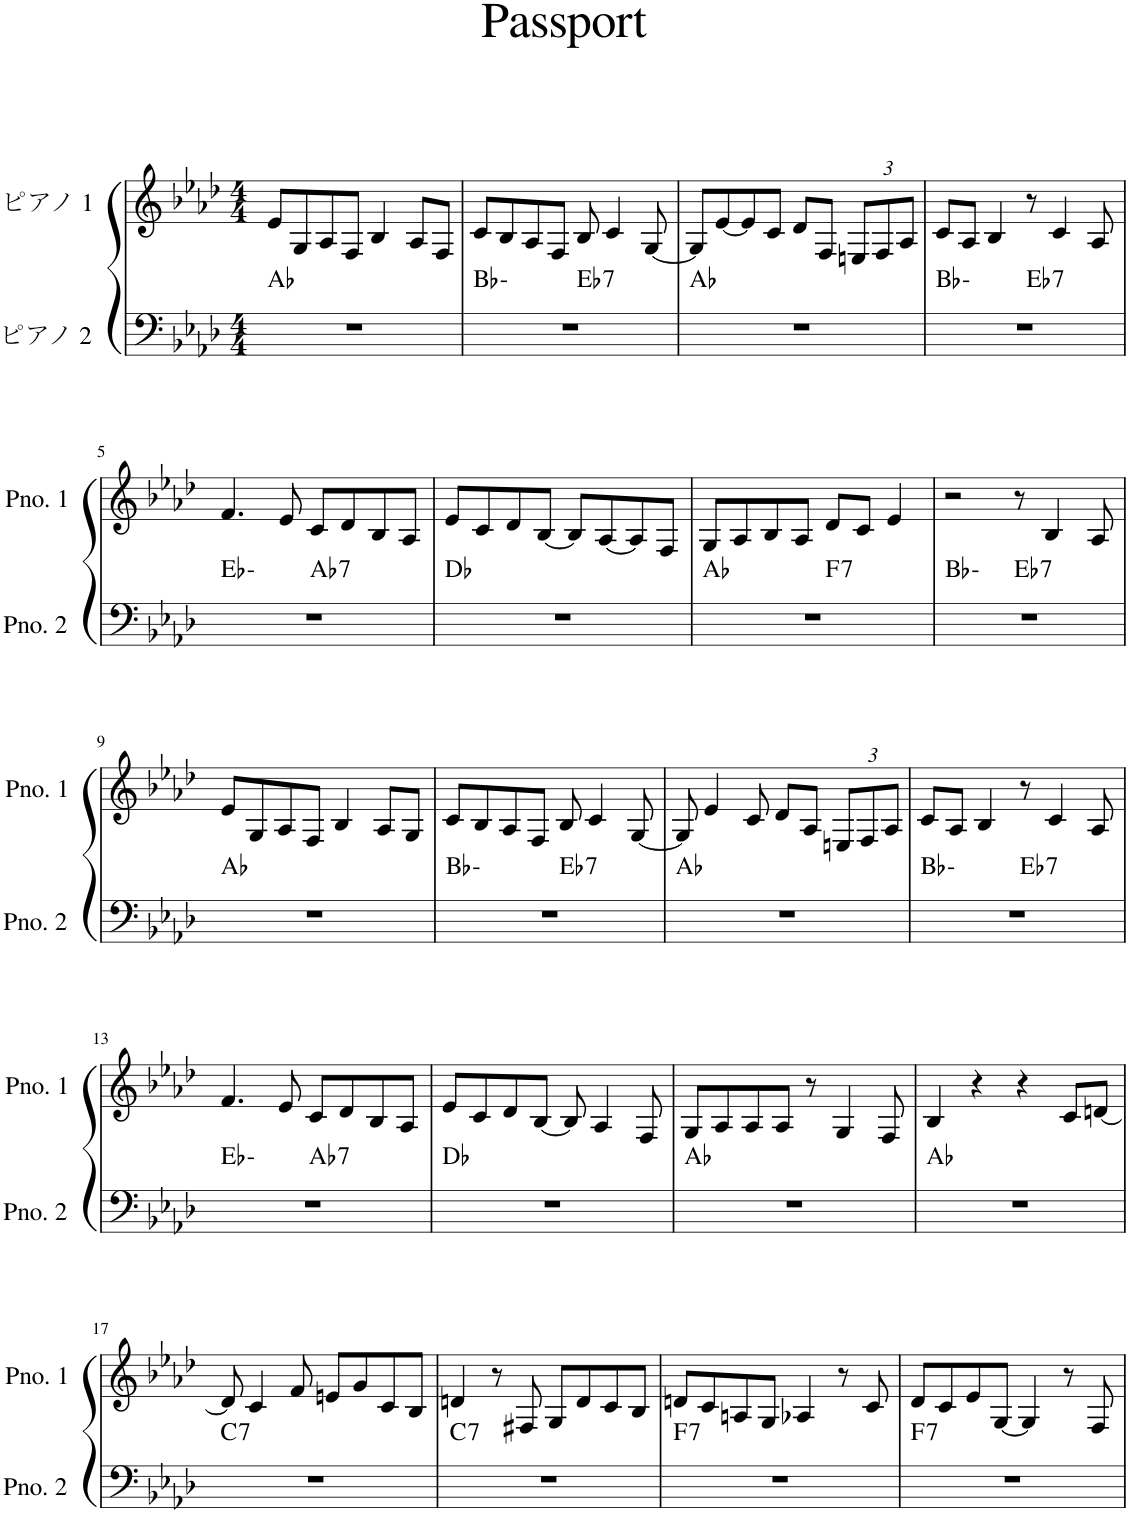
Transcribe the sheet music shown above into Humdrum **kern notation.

**kern	**harte	**kern
*part2	*part2	*part1
*staff2	*	*staff1
*I"ピアノ 2	*	*I"ピアノ 1
*clefF4	*	*clefG2
*k[b-e-a-d-]	*	*k[b-e-a-d-]
*M4/4	*	*M4/4
=1	=1	=1
1r	Ab:maj	8e-/L
.	.	8G/
.	.	8A-/
.	.	8F/J
.	.	4B-/
.	.	8A-/L
.	.	8F/J
=2	=2	=2
*^	*	*
1r	2ryy	Bb:min	8c/L
.	.	.	8B-/
.	.	.	8A-/
.	.	.	8F/J
!	!	!LO:H:kt=7	!
.	2ryy	Eb:7	8B-/
.	.	.	4c/
.	.	.	[8G/
*v	*v	*	*
=3	=3	=3
1r	Ab:maj	8G/L]
.	.	[8e-/
.	.	8e-/]
.	.	8c/J
.	.	8d-/L
.	.	8F/J
*	*	*Xbrackettup
.	.	12En/L
.	.	12F/
.	.	12A-/J
=4	=4	=4
*^	*	*
1r	2ryy	Bb:min	8c/L
.	.	.	8A-/J
.	.	.	4B-/
!	!	!LO:H:kt=7	!
.	2ryy	Eb:7	8r
.	.	.	4c/
.	.	.	8A-/
!!LO:LB:g=z
=5	=5	=5	=5
1r	2ryy	Eb:min	4.f/
.	.	.	8e-/
!	!	!LO:H:kt=7	!
.	2ryy	Ab:7	8c/L
.	.	.	8d-/
.	.	.	8B-/
.	.	.	8A-/J
*v	*v	*	*
=6	=6	=6
1r	Db:maj	8e-/L
.	.	8c/
.	.	8d-/
.	.	[8B-/J
.	.	8B-/L]
.	.	[8A-/
.	.	8A-/]
.	.	8F/J
=7	=7	=7
*^	*	*
1r	2ryy	Ab:maj	8G/L
.	.	.	8A-/
.	.	.	8B-/
.	.	.	8A-/J
!	!	!LO:H:kt=7	!
.	2ryy	F:7	8d-/L
.	.	.	8c/J
.	.	.	4e-/
=8	=8	=8	=8
1r	2ryy	Bb:min	2r
!	!	!LO:H:kt=7	!
.	2ryy	Eb:7	8r
.	.	.	4B-/
.	.	.	8A-/
*v	*v	*	*
!!LO:LB:g=z
=9	=9	=9
1r	Ab:maj	8e-/L
.	.	8G/
.	.	8A-/
.	.	8F/J
.	.	4B-/
.	.	8A-/L
.	.	8G/J
=10	=10	=10
*^	*	*
1r	2ryy	Bb:min	8c/L
.	.	.	8B-/
.	.	.	8A-/
.	.	.	8F/J
!	!	!LO:H:kt=7	!
.	2ryy	Eb:7	8B-/
.	.	.	4c/
.	.	.	[8G/
*v	*v	*	*
=11	=11	=11
1r	Ab:maj	8G/]
.	.	4e-/
.	.	8c/
.	.	8d-/L
.	.	8A-/J
.	.	12En/L
.	.	12F/
.	.	12A-/J
=12	=12	=12
*^	*	*
1r	2ryy	Bb:min	8c/L
.	.	.	8A-/J
.	.	.	4B-/
!	!	!LO:H:kt=7	!
.	2ryy	Eb:7	8r
.	.	.	4c/
.	.	.	8A-/
!!LO:LB:g=z
=13	=13	=13	=13
1r	2ryy	Eb:min	4.f/
.	.	.	8e-/
!	!	!LO:H:kt=7	!
.	2ryy	Ab:7	8c/L
.	.	.	8d-/
.	.	.	8B-/
.	.	.	8A-/J
*v	*v	*	*
=14	=14	=14
1r	Db:maj	8e-/L
.	.	8c/
.	.	8d-/
.	.	[8B-/J
.	.	8B-/]
.	.	4A-/
.	.	8F/
=15	=15	=15
1r	Ab:maj	8G/L
.	.	8A-/
.	.	8A-/
.	.	8A-/J
.	.	8r
.	.	4G/
.	.	8F/
=16	=16	=16
1r	Ab:maj	4B-/
.	.	4r
.	.	4r
.	.	8c/L
.	.	[8dn/J
!!LO:LB:g=z
=17	=17	=17
!	!LO:H:kt=7	!
1r	C:7	8d/]
.	.	4c/
.	.	8f/
.	.	8en/L
.	.	8g/
.	.	8c/
.	.	8B-/J
=18	=18	=18
!	!LO:H:kt=7	!
1r	C:7	4dn/
.	.	8r
.	.	8F#X/
.	.	8G/L
.	.	8d/
.	.	8c/
.	.	8B-/J
=19	=19	=19
!	!LO:H:kt=7	!
1r	F:7	8dn/L
.	.	8c/
.	.	8An/
.	.	8G/J
.	.	4A-X/
.	.	8r
.	.	8c/
=20	=20	=20
!	!LO:H:kt=7	!
1r	F:7	8d-/L
.	.	8c/
.	.	8e-/
.	.	[8G/J
.	.	4G/]
.	.	8r
.	.	8F/
=	=	=
*-	*-	*-
